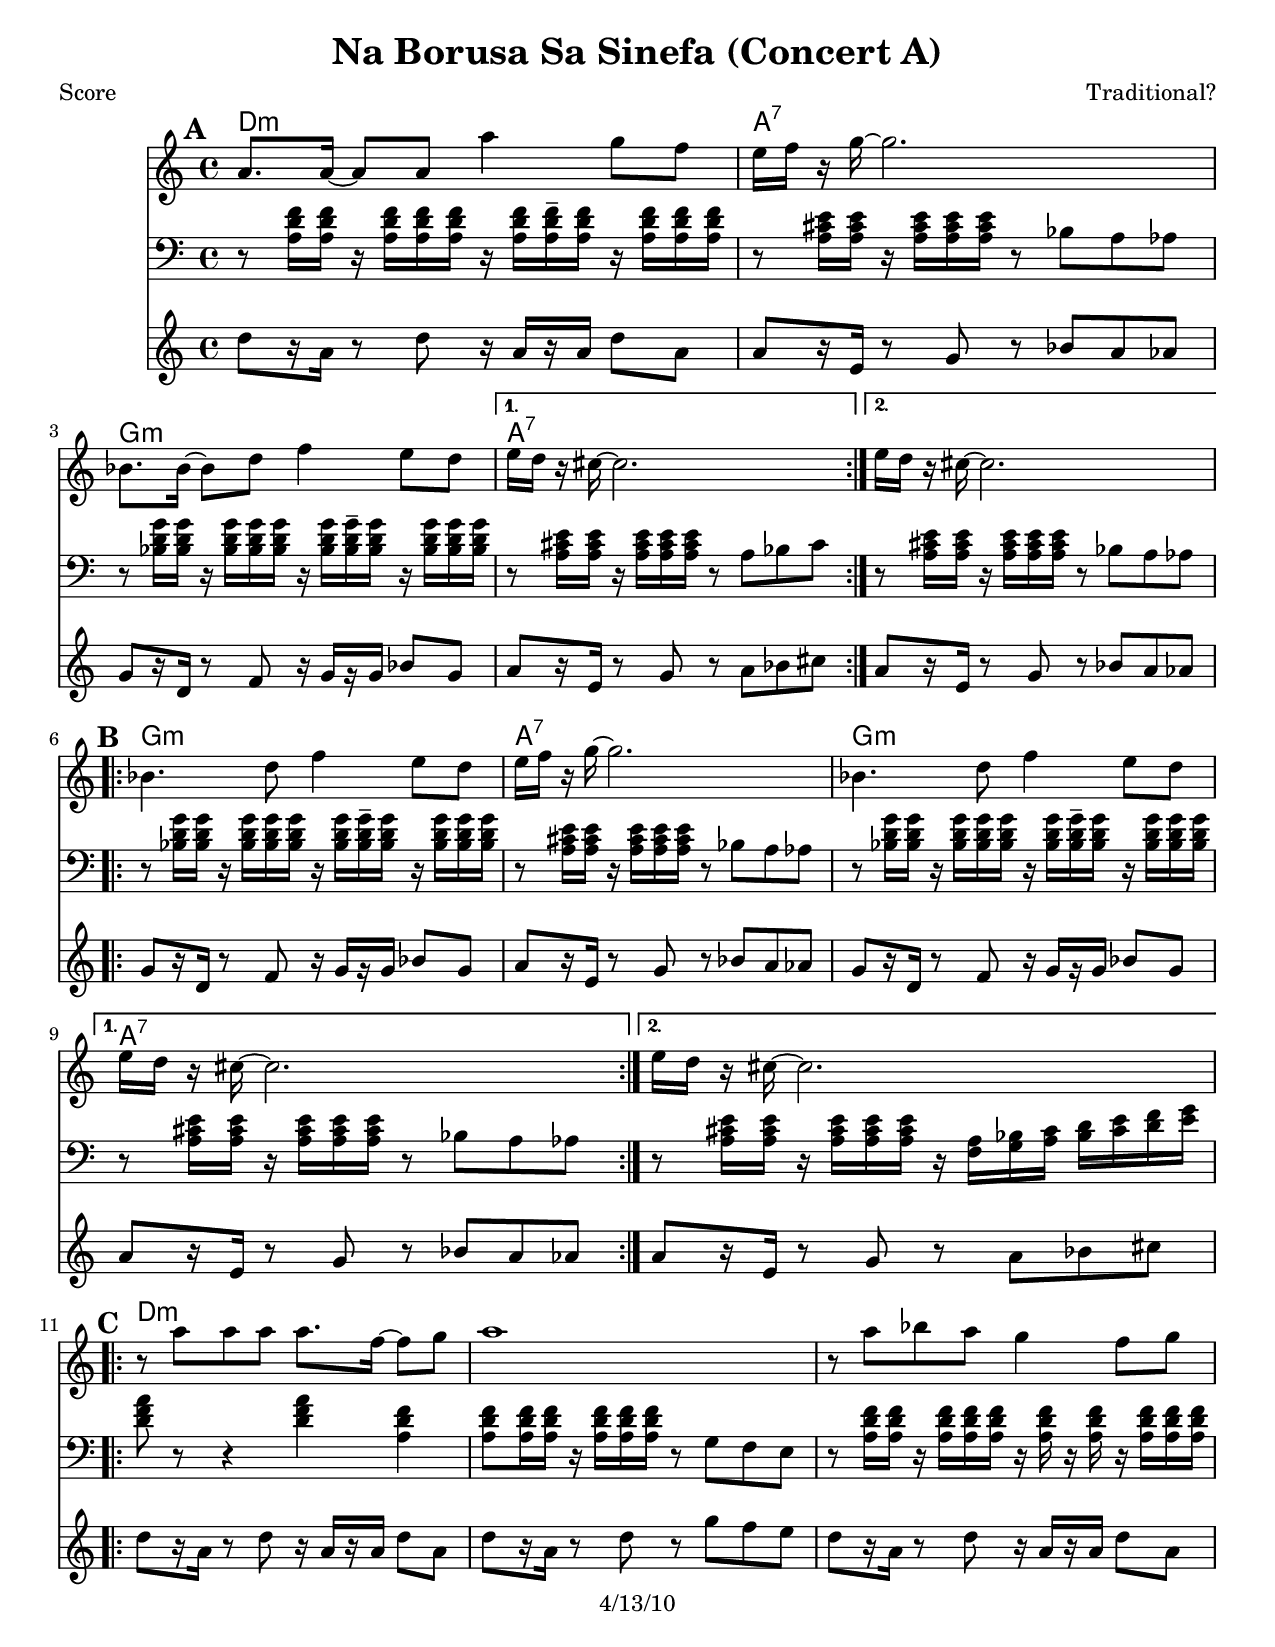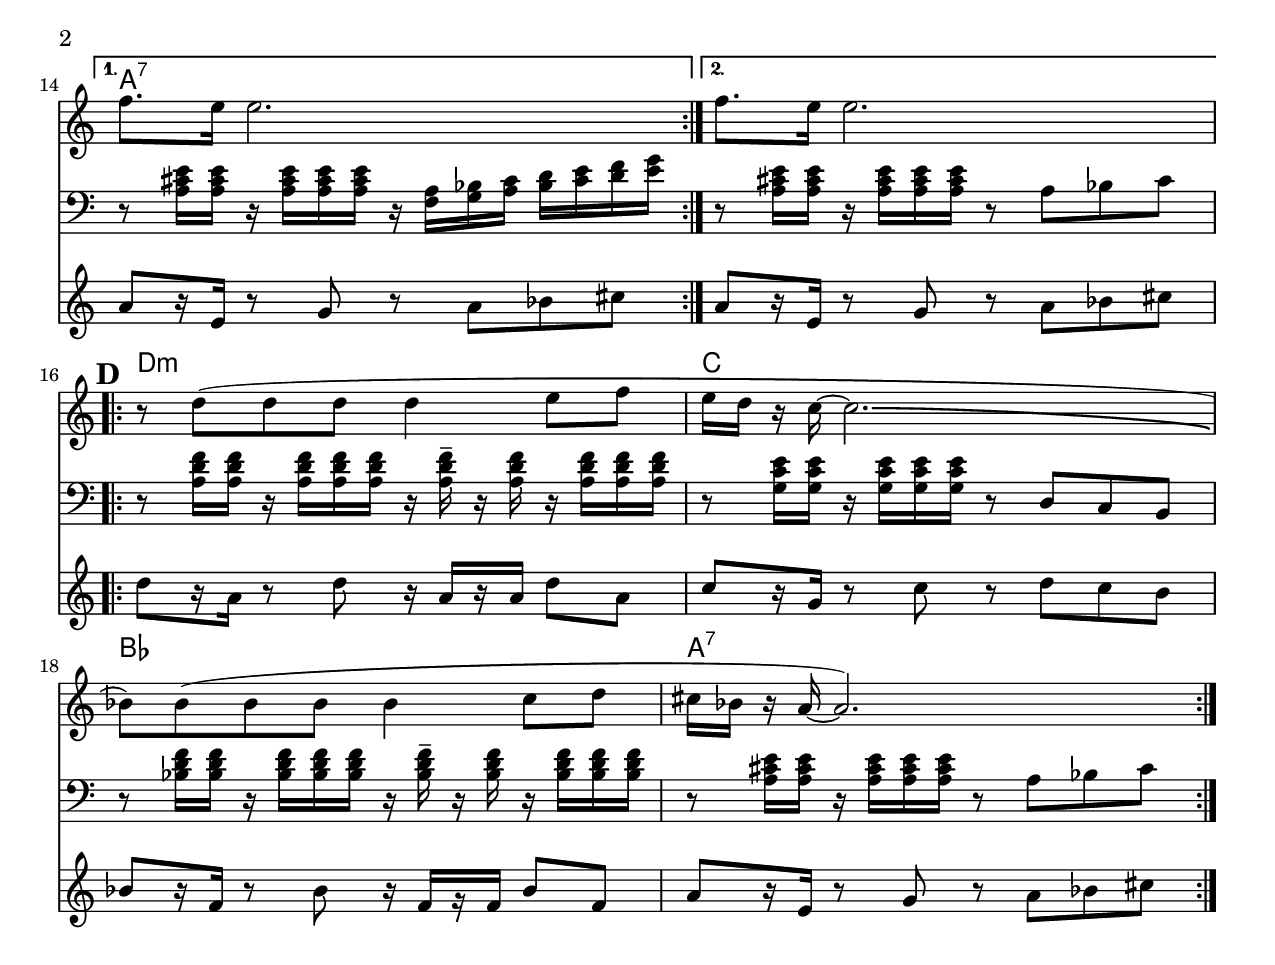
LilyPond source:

\version "2.12.1"

\header {
	title = "Na Borusa Sa Sinefa (Concert A)"
	composer = "Traditional?"
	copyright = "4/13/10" %date of latest edits
	}

%place a mark at bottom right
markdownright = { \once \override Score.RehearsalMark #'break-visibility = #begin-of-line-invisible \once \override Score.RehearsalMark #'self-alignment-X = #RIGHT \once \override Score.RehearsalMark #'direction = #DOWN }


% music pieces
%part: melody
melody = { 
  \set Score.markFormatter = #format-mark-box-letters
  \transpose c e { \relative c {
    \repeat volta 2 {
	  f'8. f16~ f8 f f'4 es8 des | c16 des r es~ es2. | ges,8. ges16~ ges8 bes des4 c8 bes | }
	  \alternative { { c16 bes r a~ a2. | } { c16 bes r a~ a2. | } }

	\break
    \repeat volta 2 {
		ges4. bes8 des4 c8 bes | c16 des r es~ es2. | ges,4. bes8 des4 c8 bes | }
		\alternative { { c16 bes r a~ a2. | } { c16 bes r a~ a2. | } }
	  
	\break
    \repeat volta 2 {
       r8 f' f f f8. des16~ des8 es | f1 | r8 f ges f es4 des8 es | 
	  }
    \alternative {
      { des8. c16 c2. | }
      { des8. c16 c2. | }
    }
	\break
    \repeat volta 2 {
        r8 bes( bes bes bes4 c8 des | c16 bes r aes~ aes2. -\bendAfter #-4 |
        ges8 ) ges( ges ges ges4 as8 bes | a16 ges16 r16 f16 ~ f2. )|
	  }
	}
}
}

%part: tersa
tersa = { 
  \transpose c e { \relative c {
    \set Score.markFormatter = #format-mark-box-letters
    
    \mark \default
    \repeat volta 2 {
	  des'8. des16~ des8 des des'4 c8 bes | a16 bes r c~ c2. | ees,8. ees16~ ees8 ges bes4 a8 ges | }
	  \alternative { { a16 ges r f~ f2. | } { a16 ges r f~ f2. | } }
	  
	\break
    \mark \default
    \repeat volta 2 {
		ees4. ges8 bes4 a8 ges | a16 bes r c~ c2. | ees,4. ges8 bes4 a8 ges | }
		\alternative { { a16 ges r f~ f2. | } { a16 ges r f~ f2. | } }
	  
	\break
    \mark \default
    \repeat volta 2 {
       r8 des' des des des8. bes16~ bes8 c | des1 | r8 des ees des c4 bes8 c |
	  }
    \alternative {
      {  bes8. a16 a2. |}
      {  bes8. a16 a2. |}
    }
	\break
    \mark \default
    \repeat volta 2 {
        r8 des( des des des4 ees8 f | ees16 des r c~ c2. -\bendAfter #-4 |
        bes8 ) bes( bes bes bes4 c8 des | c16 bes16 r16 a16~ a2. )|
	  }
	}
  } }

%part: tenor
tenor = {
  \transpose c e { \relative c {
    \set Score.markFormatter = #format-mark-box-letters
    
    \mark \default %A
    \repeat volta 2 {
        r8 <f bes des>16 <f bes des> r <f bes des>16 <f bes des> <f bes des> r16 <f bes des> <f bes des>16-- <f bes des> r <f bes des>16 <f bes des> <f bes des>|
        r8 <f a c>16 <f a c> r <f a c> <f a c> <f a c> r8 ges f fes
        r8 <ges bes ees>16 <ges bes ees> r <ges bes ees> <ges bes ees> <ges bes ees> r16 <ges bes ees> <ges bes ees>-- <ges bes ees> r <ges bes ees> <ges bes ees> <ges bes ees>        
      }
    \alternative {
      { r8 <f a c>16 <f a c> r <f a c> <f a c> <f a c> r8 f ges a }
      { r8 <f a c>16 <f a c> r <f a c> <f a c> <f a c> r8 ges f fes }
    }
    \break
	
    \mark \default %B
    \repeat volta 2 {
      r8 <ges bes ees>16 <ges bes ees> r <ges bes ees> <ges bes ees> <ges bes ees> r <ges bes ees> <ges bes ees>-- <ges bes ees> r <ges bes ees> <ges bes ees> <ges bes ees> |
      r8 <f a c>16 <f a c> r <f a c> <f a c> <f a c> r8 ges f fes |
      r8 <ges bes ees>16 <ges bes ees> r <ges bes ees> <ges bes ees> <ges bes ees> r <ges bes ees> <ges bes ees>-- <ges bes ees> r <ges bes ees> <ges bes ees> <ges bes ees> |
    }
    \alternative {
      { r8 <f a c>16 <f a c> r <f a c> <f a c> <f a c> r8 ges f fes | }
      { r8 <f a c>16 <f a c> r <f a c> <f a c> <f a c> r16 <des f> <ees ges> <f a> <ges bes> <a c> <bes des> <c ees>  | }
    }
    \break

    \mark \default %C
    \repeat volta 2 {
      <bes des f>8 r8 r4 <bes des f>4 <f bes des>|
      <f bes des>8 <f bes des>16 <f bes des> r <f bes des> <f bes des> <f bes des> r8 ees des c|
      r8 <f bes des>16 <f bes des> r <f bes des> <f bes des> <f bes des> r <f bes des> r <f bes des> r <f bes des> <f bes des> <f bes des> |
    }
    \alternative {
      { r8 <f a c>16 <f a c> r <f a c> <f a c> <f a c> r16 <des f> <ees ges> <f a> <ges bes> <a c> <bes des> <c ees>  | }
      { r8 <f, a c>16 <f a c> r <f a c> <f a c> <f a c> r8 f ges a  }
    }
    \break

    \mark \default %D
    \repeat volta 2 {
      r8 <f bes des>16 <f bes des> r <f bes des> <f bes des> <f bes des> r <f bes des>-- r <f bes des> r <f bes des> <f bes des> <f bes des> |
      r8 <ees aes c>16 <ees aes c> r <ees aes c> <ees aes c> <ees aes c> r8 bes aes g |
      r8 <ges' bes des>16 <ges bes des> r <ges bes des> <ges bes des> <ges bes des> r <ges bes des>-- r <ges bes des> r <ges bes des> <ges bes des> <ges bes des> |
      r8 <f a c>16 <f a c> r <f a c> <f a c> <f a c> r8 f ges a
      
    }
  }
  }
}


%part: bass
bass = {
  \transpose c e { \relative c {
    \set Score.markFormatter = #format-mark-box-letters
    
    \mark \default
	\repeat volta 2 {
		bes8[ r16 f] r8 bes r16 f[ r f] bes8 f | f[ r16 c] r8 ees r ges f fes |
		ees[ r16 bes] r8 des r16 ees[ r ees] ges8 ees |
	  }
	  \alternative { { f[ r16 c] r8 ees r f ges a | } {  f[ r16 c] r8 ees r ges f fes | } }

	\break
    \mark \default
	\repeat volta 2 {
		ees[ r16 bes] r8 des r16 ees[ r ees] ges8 ees | f[ r16 c] r8 ees r ges f fes |
		ees[ r16 bes] r8 des r16 ees[ r ees] ges8 ees |
	  }
	  \alternative { { f[ r16 c] r8 ees r ges f fes | } { f[ r16 c] r8 ees r f ges a | } }
	  
	\break
    \mark \default
	\repeat volta 2 {
		bes[ r16 f] r8 bes r16 f[ r f] bes8 f | bes[ r16 f] r8 bes r ees des c |
		bes[ r16 f] r8 bes r16 f[ r f] bes8 f |
	  }
    \alternative {
      {  f[ r16 c] r8 ees r f ges a | }
      {  f[ r16 c] r8 ees r f ges a | }
    }
	\break
    \mark \default
	\repeat volta 2 {
		bes[ r16 f] r8 bes r16 f[ r f] bes8 f | aes[ r16 ees] r8 aes r bes aes g |
		ges[ r16 des] r8 ges r16 des[ r des] ges8 des | f[ r16 c] r8 ees r f ges a |
	  }

	}
  }
}
  
%part: changes
changes = \transpose c e { \chordmode { 
    bes1:m | f:7 | ees:m | f:7 | f:7 |
    ees:m | f:7 | ees:m | f:7 | f:7 |
    bes:m | bes:m | bes:m | f:7 | f:7 |
	bes:m | aes | ges | f:7 |

}
}

%layout
#(set-default-paper-size "a5" 'landscape)

%{
\book { 
  \header { poet = "Melody - C" }
    \score {
	<<
%	\new ChordNames { \set chordChanges = ##t \changes }
        \new Staff {
		\melody
	}
	>>
    }
%    \words
}
%}

%{
\book { 
  \header { poet = "Bass - C" }
    \score {
	<<
%	\new ChordNames { \set chordChanges = ##t \changes }
        \new Staff { \clef bass
		\bass
	}
	>>
    }
%    \words
}
}
%}


\book { \header { poet = "Score" }
  \paper { #(set-paper-size "letter") }
    \score { 
      << 
	\new ChordNames { \set chordChanges = ##t \changes }
	\new Staff { 
		\melody
	}
    \new Staff { \clef bass
      \tenor
    }
    \new Staff { \clef treble 
      \transpose c c''
		\bass
    }
      >> 
  } 
%    \words
}


%{
\book { \header { poet = "MIDI" }
    \score { 
      << \tempo 4 = 100 
\unfoldRepeats	\new Staff { \set Staff.midiInstrument = #"trumpet"
		\melody
	}
    \unfoldRepeats  \new Staff { \set Staff.midiInstrument = #"trombone"
      \transpose c c,
      \tenor
    }
\unfoldRepeats	\new Staff { \set Staff.midiInstrument = #"tuba"
		\bass
	}
      >> 
    \midi { }
  } 
}
%}
